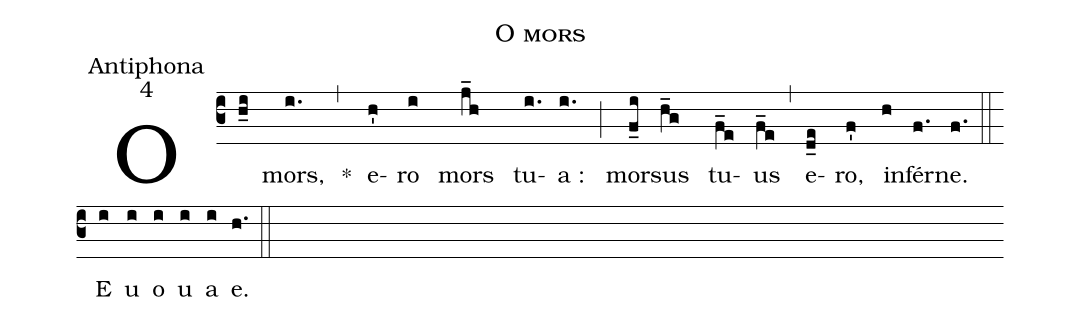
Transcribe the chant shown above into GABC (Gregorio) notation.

name:O mors;
office-part:Antiphona;
mode:4;
%%
(c3) O(h_i) mors,(i.) *(,) e(h')ro(i) mors(j_h) tu(i.)a :(i.) (;) mor(f_i)sus(h_g) tu(f_e)us(f_e) (,) e(d_e)ro,(f') in(h)fér(f.)ne.(f.) (::) <eu>E(i) u(i) o(i) u(i) a(i) e.</eu>(h.) (::)
